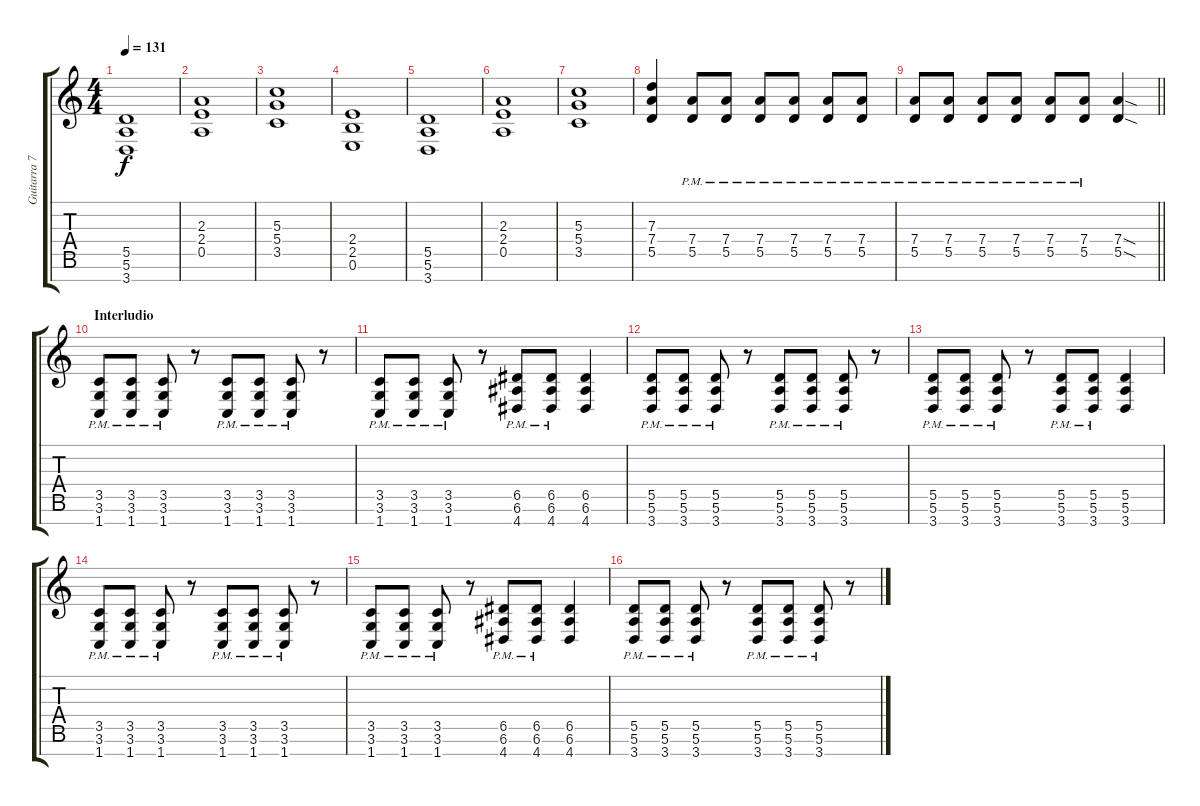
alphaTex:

\track ("Guitarra 7 Cuerdas" "Guitarra 7") {instrument distortionguitar}
\staff {score tabs}
\tuning (E4 B3 G3 D3 A2 E2 B1) {hide}
\ts (4 4)
\tempo 131
\clef g2
\ks c
(5.5 5.6 3.7).1{dy f} |
(2.3 2.4 0.5).1 |
(5.3 5.4 3.5).1 |
(2.4 2.5 0.6).1 |
(5.5 5.6 3.7).1 |
(2.3 2.4 0.5).1 |
(5.3 5.4 3.5).1 |
(7.3 7.4 5.5).4 (7.4 5.5{pm}).8 (7.4 5.5{pm}).8 (7.4 5.5{pm}).8 (7.4 5.5{pm}).8 (7.4 5.5{pm}).8 (7.4 5.5{pm}).8 |
\barLineRight lightlight
(7.4 5.5{pm}).8 (7.4 5.5{pm}).8 (7.4 5.5{pm}).8 (7.4 5.5{pm}).8 (7.4 5.5{pm}).8 (7.4 5.5{pm}).8 (7.4{sod} 5.5{sod}).4 |
\section ("" "Interludio")
(3.5{pm} 3.6{pm} 1.7{pm}).8 (3.5{pm} 3.6{pm} 1.7{pm}).8 (3.5{pm} 3.6{pm} 1.7{pm}).8 r.8 (3.5{pm} 3.6{pm} 1.7{pm}).8 (3.5{pm} 3.6{pm} 1.7{pm}).8 (3.5{pm} 3.6{pm} 1.7{pm}).8 r.8 |
(3.5{pm} 3.6{pm} 1.7{pm}).8 (3.5{pm} 3.6{pm} 1.7{pm}).8 (3.5{pm} 3.6{pm} 1.7{pm}).8 r.8 (6.5{pm} 6.6{pm} 4.7{pm}).8 (6.5{pm} 6.6{pm} 4.7{pm}).8 (6.5 6.6 4.7).4 |
(5.5{pm} 5.6{pm} 3.7{pm}).8 (5.5{pm} 5.6{pm} 3.7{pm}).8 (5.5{pm} 5.6{pm} 3.7{pm}).8 r.8 (5.5{pm} 5.6{pm} 3.7{pm}).8 (5.5{pm} 5.6{pm} 3.7{pm}).8 (5.5{pm} 5.6{pm} 3.7{pm}).8 r.8 |
(5.5{pm} 5.6{pm} 3.7{pm}).8 (5.5{pm} 5.6{pm} 3.7{pm}).8 (5.5{pm} 5.6{pm} 3.7{pm}).8 r.8 (5.5{pm} 5.6{pm} 3.7{pm}).8 (5.5{pm} 5.6{pm} 3.7{pm}).8 (5.5 5.6 3.7).4 |
(3.5{pm} 3.6{pm} 1.7{pm}).8 (3.5{pm} 3.6{pm} 1.7{pm}).8 (3.5{pm} 3.6{pm} 1.7{pm}).8 r.8 (3.5{pm} 3.6{pm} 1.7{pm}).8 (3.5{pm} 3.6{pm} 1.7{pm}).8 (3.5{pm} 3.6{pm} 1.7{pm}).8 r.8 |
(3.5{pm} 3.6{pm} 1.7{pm}).8 (3.5{pm} 3.6{pm} 1.7{pm}).8 (3.5{pm} 3.6{pm} 1.7{pm}).8 r.8 (6.5{pm} 6.6{pm} 4.7{pm}).8 (6.5{pm} 6.6{pm} 4.7{pm}).8 (6.5 6.6 4.7).4 |
(5.5{pm} 5.6{pm} 3.7{pm}).8 (5.5{pm} 5.6{pm} 3.7{pm}).8 (5.5{pm} 5.6{pm} 3.7{pm}).8 r.8 (5.5{pm} 5.6{pm} 3.7{pm}).8 (5.5{pm} 5.6{pm} 3.7{pm}).8 (5.5{pm} 5.6{pm} 3.7{pm}).8 r.8
